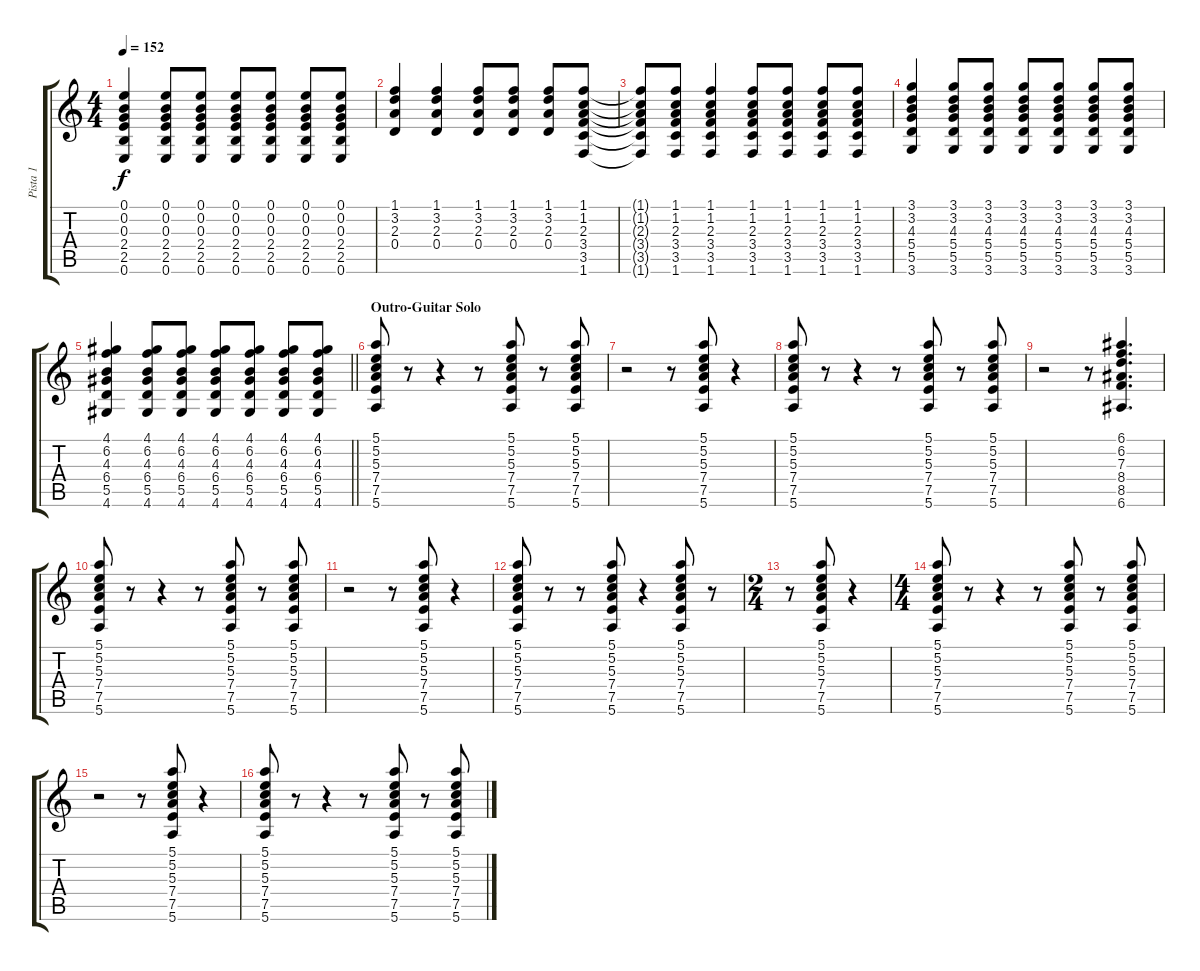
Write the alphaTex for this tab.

\track ("Pista 1" "Pista 1") {instrument acousticguitarsteel}
\staff {score tabs}
\tuning (E4 B3 G3 D3 A2 E2) {hide}
\ts (4 4)
\tempo 152
\clef g2
\ks c
(0.1 0.2 0.3 2.4 2.5 0.6).4{dy f} (0.1 0.2 0.3 2.4 2.5 0.6).8 (0.1 0.2 0.3 2.4 2.5 0.6).8 (0.1 0.2 0.3 2.4 2.5 0.6).8 (0.1 0.2 0.3 2.4 2.5 0.6).8 (0.1 0.2 0.3 2.4 2.5 0.6).8 (0.1 0.2 0.3 2.4 2.5 0.6).8 |
(1.1 3.2 2.3 0.4).4 (1.1 3.2 2.3 0.4).4 (1.1 3.2 2.3 0.4).8 (1.1 3.2 2.3 0.4).8 (1.1 3.2 2.3 0.4).8 (1.1 1.2 2.3 3.4 3.5 1.6).8 |
(1.1{t} 1.2{t} 2.3{t} 3.4{t} 3.5{t} 1.6{t}).8 (1.1 1.2 2.3 3.4 3.5 1.6).8 (1.1 1.2 2.3 3.4 3.5 1.6).4 (1.1 1.2 2.3 3.4 3.5 1.6).8 (1.1 1.2 2.3 3.4 3.5 1.6).8 (1.1 1.2 2.3 3.4 3.5 1.6).8 (1.1 1.2 2.3 3.4 3.5 1.6).8 |
(3.1 3.2 4.3 5.4 5.5 3.6).4 (3.1 3.2 4.3 5.4 5.5 3.6).8 (3.1 3.2 4.3 5.4 5.5 3.6).8 (3.1 3.2 4.3 5.4 5.5 3.6).8 (3.1 3.2 4.3 5.4 5.5 3.6).8 (3.1 3.2 4.3 5.4 5.5 3.6).8 (3.1 3.2 4.3 5.4 5.5 3.6).8 |
\barLineRight lightlight
(4.1 6.2 4.3 6.4 5.5 4.6).4 (4.1 6.2 4.3 6.4 5.5 4.6).8 (4.1 6.2 4.3 6.4 5.5 4.6).8 (4.1 6.2 4.3 6.4 5.5 4.6).8 (4.1 6.2 4.3 6.4 5.5 4.6).8 (4.1 6.2 4.3 6.4 5.5 4.6).8 (4.1 6.2 4.3 6.4 5.5 4.6).8 |
\section ("" "Outro-Guitar Solo")
(5.1 5.2 5.3 7.4 7.5 5.6).8 r.8 r.4 r.8 (5.1 5.2 5.3 7.4 7.5 5.6).8 r.8 (5.1 5.2 5.3 7.4 7.5 5.6).8 |
r.2 r.8 (5.1 5.2 5.3 7.4 7.5 5.6).8 r.4 |
(5.1 5.2 5.3 7.4 7.5 5.6).8 r.8 r.4 r.8 (5.1 5.2 5.3 7.4 7.5 5.6).8 r.8 (5.1 5.2 5.3 7.4 7.5 5.6).8 |
r.2 r.8 (6.1 6.2 7.3 8.4 8.5 6.6).4{d} |
(5.1 5.2 5.3 7.4 7.5 5.6).8 r.8 r.4 r.8 (5.1 5.2 5.3 7.4 7.5 5.6).8 r.8 (5.1 5.2 5.3 7.4 7.5 5.6).8 |
r.2 r.8 (5.1 5.2 5.3 7.4 7.5 5.6).8 r.4 |
(5.1 5.2 5.3 7.4 7.5 5.6).8 r.8 r.8 (5.1 5.2 5.3 7.4 7.5 5.6).8 r.4 (5.1 5.2 5.3 7.4 7.5 5.6).8 r.8 |
\ts (2 4)
r.8 (5.1 5.2 5.3 7.4 7.5 5.6).8 r.4 |
\ts (4 4)
(5.1 5.2 5.3 7.4 7.5 5.6).8 r.8 r.4 r.8 (5.1 5.2 5.3 7.4 7.5 5.6).8 r.8 (5.1 5.2 5.3 7.4 7.5 5.6).8 |
r.2 r.8 (5.1 5.2 5.3 7.4 7.5 5.6).8 r.4 |
(5.1 5.2 5.3 7.4 7.5 5.6).8 r.8 r.4 r.8 (5.1 5.2 5.3 7.4 7.5 5.6).8 r.8 (5.1 5.2 5.3 7.4 7.5 5.6).8
